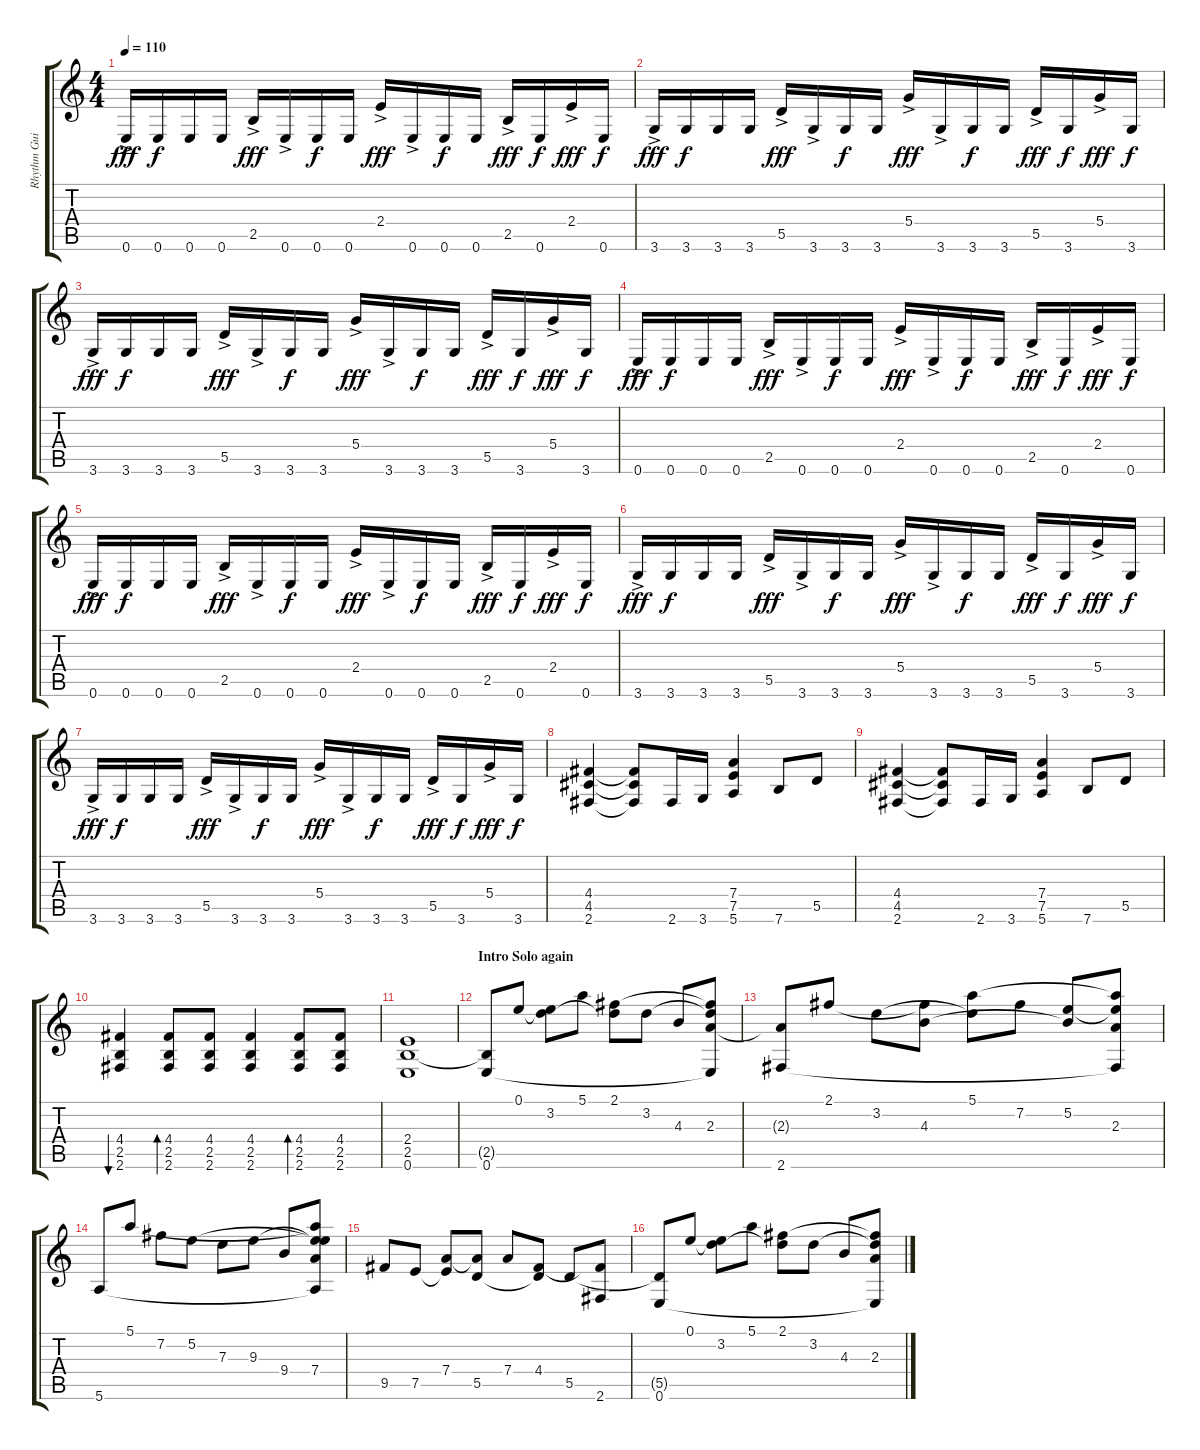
\track ("Rhythm Guitar" "Rhythm Gui") {instrument acousticguitarsteel}
\staff {score tabs}
\tuning (E4 B3 G3 D3 A2 E2) {hide}
\ts (4 4)
\tempo 110
\clef g2
\ks c
0.6{ac}.16{dy fff} 0.6.16{dy f} 0.6.16 0.6.16 2.5{ac}.16{dy fff} 0.6{ac}.16 0.6.16{dy f} 0.6.16 2.4{ac}.16{dy fff} 0.6{ac}.16 0.6.16{dy f} 0.6.16 2.5{ac}.16{dy fff} 0.6.16{dy f} 2.4{ac}.16{dy fff} 0.6.16{dy f} |
3.6{ac}.16{dy fff} 3.6.16{dy f} 3.6.16 3.6.16 5.5{ac}.16{dy fff} 3.6{ac}.16 3.6.16{dy f} 3.6.16 5.4{ac}.16{dy fff} 3.6{ac}.16 3.6.16{dy f} 3.6.16 5.5{ac}.16{dy fff} 3.6.16{dy f} 5.4{ac}.16{dy fff} 3.6.16{dy f} |
3.6{ac}.16{dy fff} 3.6.16{dy f} 3.6.16 3.6.16 5.5{ac}.16{dy fff} 3.6{ac}.16 3.6.16{dy f} 3.6.16 5.4{ac}.16{dy fff} 3.6{ac}.16 3.6.16{dy f} 3.6.16 5.5{ac}.16{dy fff} 3.6.16{dy f} 5.4{ac}.16{dy fff} 3.6.16{dy f} |
0.6{ac}.16{dy fff} 0.6.16{dy f} 0.6.16 0.6.16 2.5{ac}.16{dy fff} 0.6{ac}.16 0.6.16{dy f} 0.6.16 2.4{ac}.16{dy fff} 0.6{ac}.16 0.6.16{dy f} 0.6.16 2.5{ac}.16{dy fff} 0.6.16{dy f} 2.4{ac}.16{dy fff} 0.6.16{dy f} |
0.6{ac}.16{dy fff} 0.6.16{dy f} 0.6.16 0.6.16 2.5{ac}.16{dy fff} 0.6{ac}.16 0.6.16{dy f} 0.6.16 2.4{ac}.16{dy fff} 0.6{ac}.16 0.6.16{dy f} 0.6.16 2.5{ac}.16{dy fff} 0.6.16{dy f} 2.4{ac}.16{dy fff} 0.6.16{dy f} |
3.6{ac}.16{dy fff} 3.6.16{dy f} 3.6.16 3.6.16 5.5{ac}.16{dy fff} 3.6{ac}.16 3.6.16{dy f} 3.6.16 5.4{ac}.16{dy fff} 3.6{ac}.16 3.6.16{dy f} 3.6.16 5.5{ac}.16{dy fff} 3.6.16{dy f} 5.4{ac}.16{dy fff} 3.6.16{dy f} |
3.6{ac}.16{dy fff} 3.6.16{dy f} 3.6.16 3.6.16 5.5{ac}.16{dy fff} 3.6{ac}.16 3.6.16{dy f} 3.6.16 5.4{ac}.16{dy fff} 3.6{ac}.16 3.6.16{dy f} 3.6.16 5.5{ac}.16{dy fff} 3.6.16{dy f} 5.4{ac}.16{dy fff} 3.6.16{dy f} |
(4.4 4.5 2.6).4 (4.4{t} 4.5{t} 2.6{t}).8 2.6.16 3.6.16 (7.4 7.5 5.6).4 7.6.8 5.5.8 |
(4.4 4.5 2.6).4 (4.4{t} 4.5{t} 2.6{t}).8 2.6.16 3.6.16 (7.4 7.5 5.6).4 7.6.8 5.5.8 |
(4.4 2.5 2.6).4{bu 120} (4.4 2.5 2.6).8{bd 240} (4.4 2.5 2.6).8 (4.4 2.5 2.6).4 (4.4 2.5 2.6).8{bd 240} (4.4 2.5 2.6).8 |
(2.4 2.5 0.6).1 |
\section ("" "Intro Solo again")
(2.5{t} 0.6).8{instrument acousticguitarsteel} 0.1.8 (0.1{t} 3.2).8 5.1.8 (2.1 3.2{t}).8 3.2.8 4.3.8 (2.1{t} 3.2{t} 2.3 0.6{t}).8 |
(2.3{t} 2.6).8 2.1.8 3.2.8 (2.1{t} 4.3).8 (5.1 3.2{t}).8 7.2.8 (5.2 4.3{t}).8 (5.1{t} 5.2{t} 2.3 2.6{t}).8 |
5.6.8 5.1.8 7.2.8 5.2.8 7.3.8 9.3.8 9.4.8 (5.1{t} 5.2{t} 9.3{t} 7.4 5.6{t}).8 |
9.5.8 7.5.8 (7.4 7.5{t}).8 (7.4{t} 5.5).8 7.4.8 (4.4 5.5{t}).8 5.5.8 (4.4{t} 2.6).8 |
(5.5{t} 0.6).8 0.1.8 (0.1{t} 3.2).8 5.1.8 (2.1 3.2{t}).8 3.2.8 4.3.8 (2.1{t} 3.2{t} 2.3 0.6{t}).8
